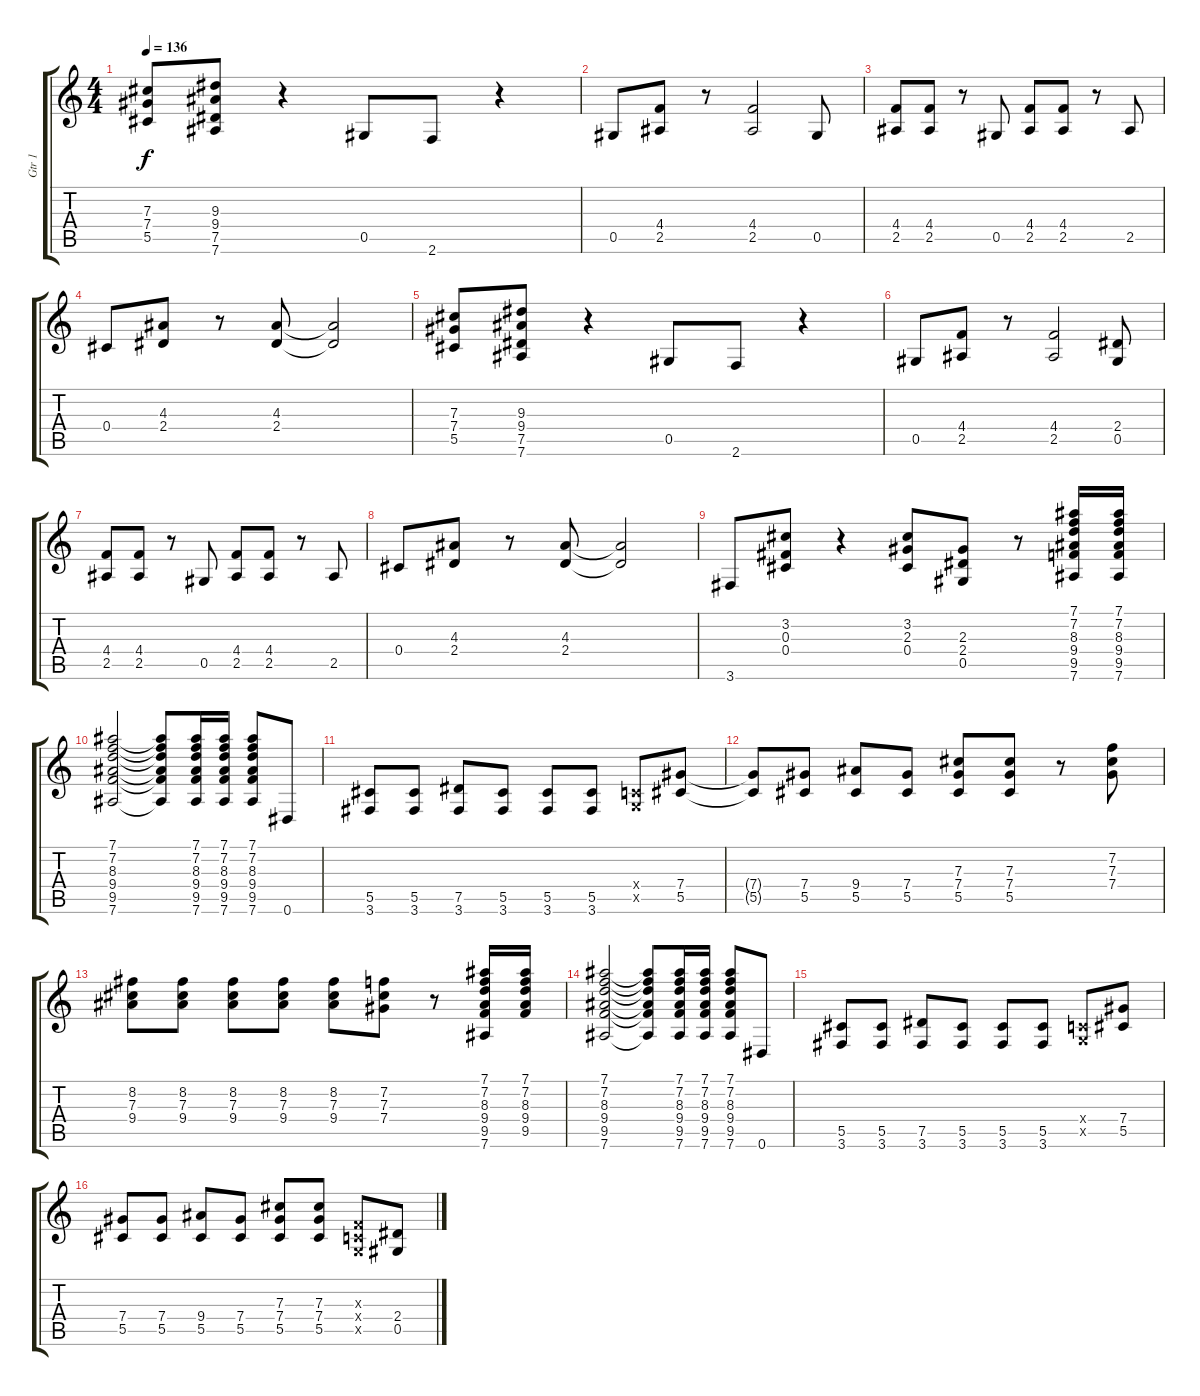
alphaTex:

\track ("Gtr 1" "Gtr 1") {instrument overdrivenguitar}
\staff {score tabs}
\tuning (Eb4 Bb3 Gb3 Db3 Ab2 Eb2) {hide}
\ts (4 4)
\tempo 136
\clef g2
\ks c
(7.3 7.4 5.5).8{dy f} (9.3 9.4 7.5 7.6).8 r.4 0.5.8 2.6.8 r.4 |
0.5.8 (4.4 2.5).8 r.8 (4.4 2.5).2 0.5.8 |
(4.4 2.5).8 (4.4 2.5).8 r.8 0.5.8 (4.4 2.5).8 (4.4 2.5).8 r.8 2.5.8 |
0.4.8 (4.3 2.4).8 r.8 (4.3 2.4).8 (4.3{t} 2.4{t}).2 |
(7.3 7.4 5.5).8 (9.3 9.4 7.5 7.6).8 r.4 0.5.8 2.6.8 r.4 |
0.5.8 (4.4 2.5).8 r.8 (4.4 2.5).2 (2.4 0.5).8 |
(4.4 2.5).8 (4.4 2.5).8 r.8 0.5.8 (4.4 2.5).8 (4.4 2.5).8 r.8 2.5.8 |
0.4.8 (4.3 2.4).8 r.8 (4.3 2.4).8 (4.3{t} 2.4{t}).2 |
3.6.8 (3.2 0.3 0.4).8 r.4 (3.2 2.3 0.4).8 (2.3 2.4 0.5).8 r.8 (7.1 7.2 8.3 9.4 9.5 7.6).16 (7.1 7.2 8.3 9.4 9.5 7.6).16 |
(7.1 7.2 8.3 9.4 9.5 7.6).2 (7.1{t} 7.2{t} 8.3{t} 9.4{t} 9.5{t} 7.6{t}).8 (7.1 7.2 8.3 9.4 9.5 7.6).16 (7.1 7.2 8.3 9.4 9.5 7.6).16 (7.1 7.2 8.3 9.4 9.5 7.6).8 0.6.8 |
(5.5 3.6).8 (5.5 3.6).8 (7.5 3.6).8 (5.5 3.6).8 (5.5 3.6).8 (5.5 3.6).8 (-1.4{x} -1.5{x}).8 (7.4 5.5).8 |
(7.4{t} 5.5{t}).8 (7.4 5.5).8 (9.4 5.5).8 (7.4 5.5).8 (7.3 7.4 5.5).8 (7.3 7.4 5.5).8 r.8 (7.2 7.3 7.4).8 |
(8.2 7.3 9.4).8 (8.2 7.3 9.4).8 (8.2 7.3 9.4).8 (8.2 7.3 9.4).8 (8.2 7.3 9.4).8 (7.2 7.3 7.4).8 r.8 (7.1 7.2 8.3 9.4 9.5 7.6).16 (7.1 7.2 8.3 9.4 9.5).16 |
(7.1 7.2 8.3 9.4 9.5 7.6).2 (7.1{t} 7.2{t} 8.3{t} 9.4{t} 9.5{t} 7.6{t}).8 (7.1 7.2 8.3 9.4 9.5 7.6).16 (7.1 7.2 8.3 9.4 9.5 7.6).16 (7.1 7.2 8.3 9.4 9.5 7.6).8 0.6.8 |
(5.5 3.6).8 (5.5 3.6).8 (7.5 3.6).8 (5.5 3.6).8 (5.5 3.6).8 (5.5 3.6).8 (-1.4{x} -1.5{x}).8 (7.4 5.5).8 |
(7.4 5.5).8 (7.4 5.5).8 (9.4 5.5).8 (7.4 5.5).8 (7.3 7.4 5.5).8 (7.3 7.4 5.5).8 (-1.3{x} -1.4{x} -1.5{x}).8 (2.4 0.5).8
